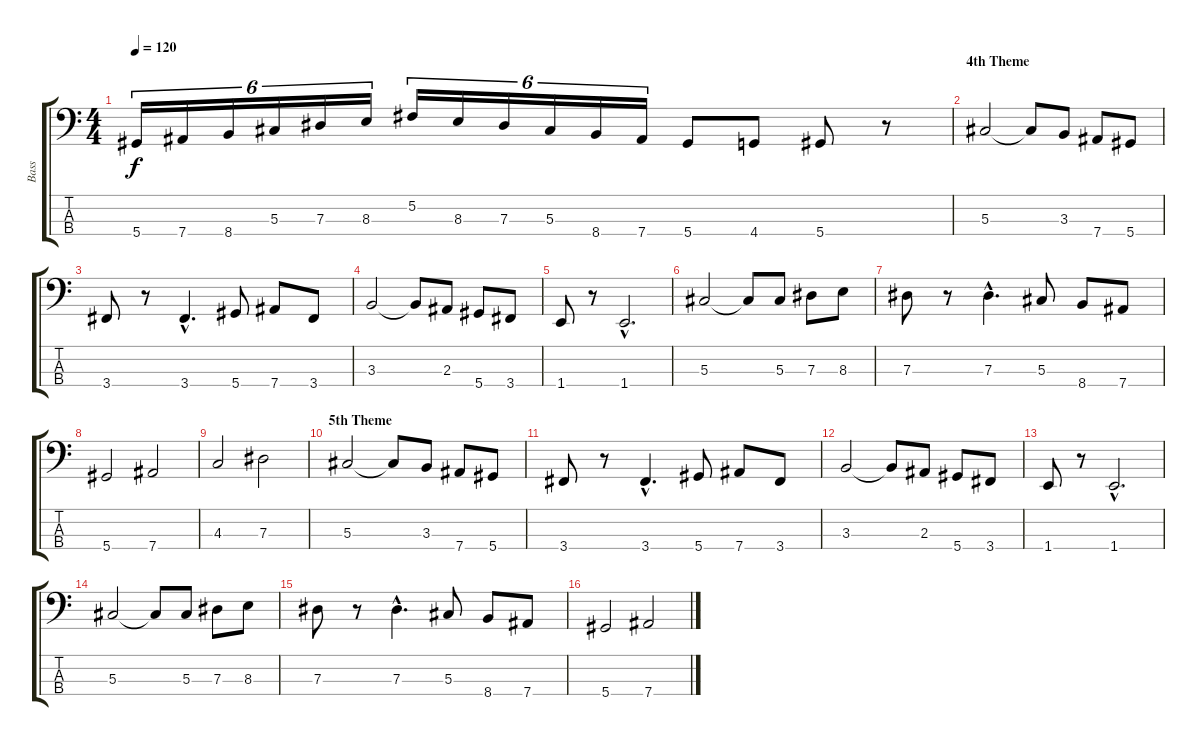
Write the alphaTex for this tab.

\track ("Bass" "Bass") {instrument electricbassfinger}
\staff {score tabs}
\tuning (Gb2 Db2 Ab1 Eb1) {hide}
\ts (4 4)
\tempo 120
\clef f4
\ks c
5.4.16{tu (6 4) dy f} 7.4.16{tu (6 4)} 8.4.16{tu (6 4)} 5.3.16{tu (6 4)} 7.3.16{tu (6 4)} 8.3.16{tu (6 4)} 5.2.16{tu (6 4)} 8.3.16{tu (6 4)} 7.3.16{tu (6 4)} 5.3.16{tu (6 4)} 8.4.16{tu (6 4)} 7.4.16{tu (6 4)} 5.4.8 4.4.8 5.4.8 r.8 |
\section ("" "4th Theme")
5.3.2 5.3{t}.8 3.3.8 7.4.8 5.4.8 |
3.4.8 r.8 3.4{hac}.4{d} 5.4.8 7.4.8 3.4.8 |
3.3.2 3.3{t}.8 2.3.8 5.4.8 3.4.8 |
1.4.8 r.8 1.4{hac}.2{d} |
5.3.2 5.3{t}.8 5.3.8 7.3.8 8.3.8 |
7.3.8 r.8 7.3{hac}.4{d} 5.3.8 8.4.8 7.4.8 |
5.4.2 7.4.2 |
4.3.2 7.3.2 |
\section ("" "5th Theme")
5.3.2 5.3{t}.8 3.3.8 7.4.8 5.4.8 |
3.4.8 r.8 3.4{hac}.4{d} 5.4.8 7.4.8 3.4.8 |
3.3.2 3.3{t}.8 2.3.8 5.4.8 3.4.8 |
1.4.8 r.8 1.4{hac}.2{d} |
5.3.2 5.3{t}.8 5.3.8 7.3.8 8.3.8 |
7.3.8 r.8 7.3{hac}.4{d} 5.3.8 8.4.8 7.4.8 |
5.4.2 7.4.2
